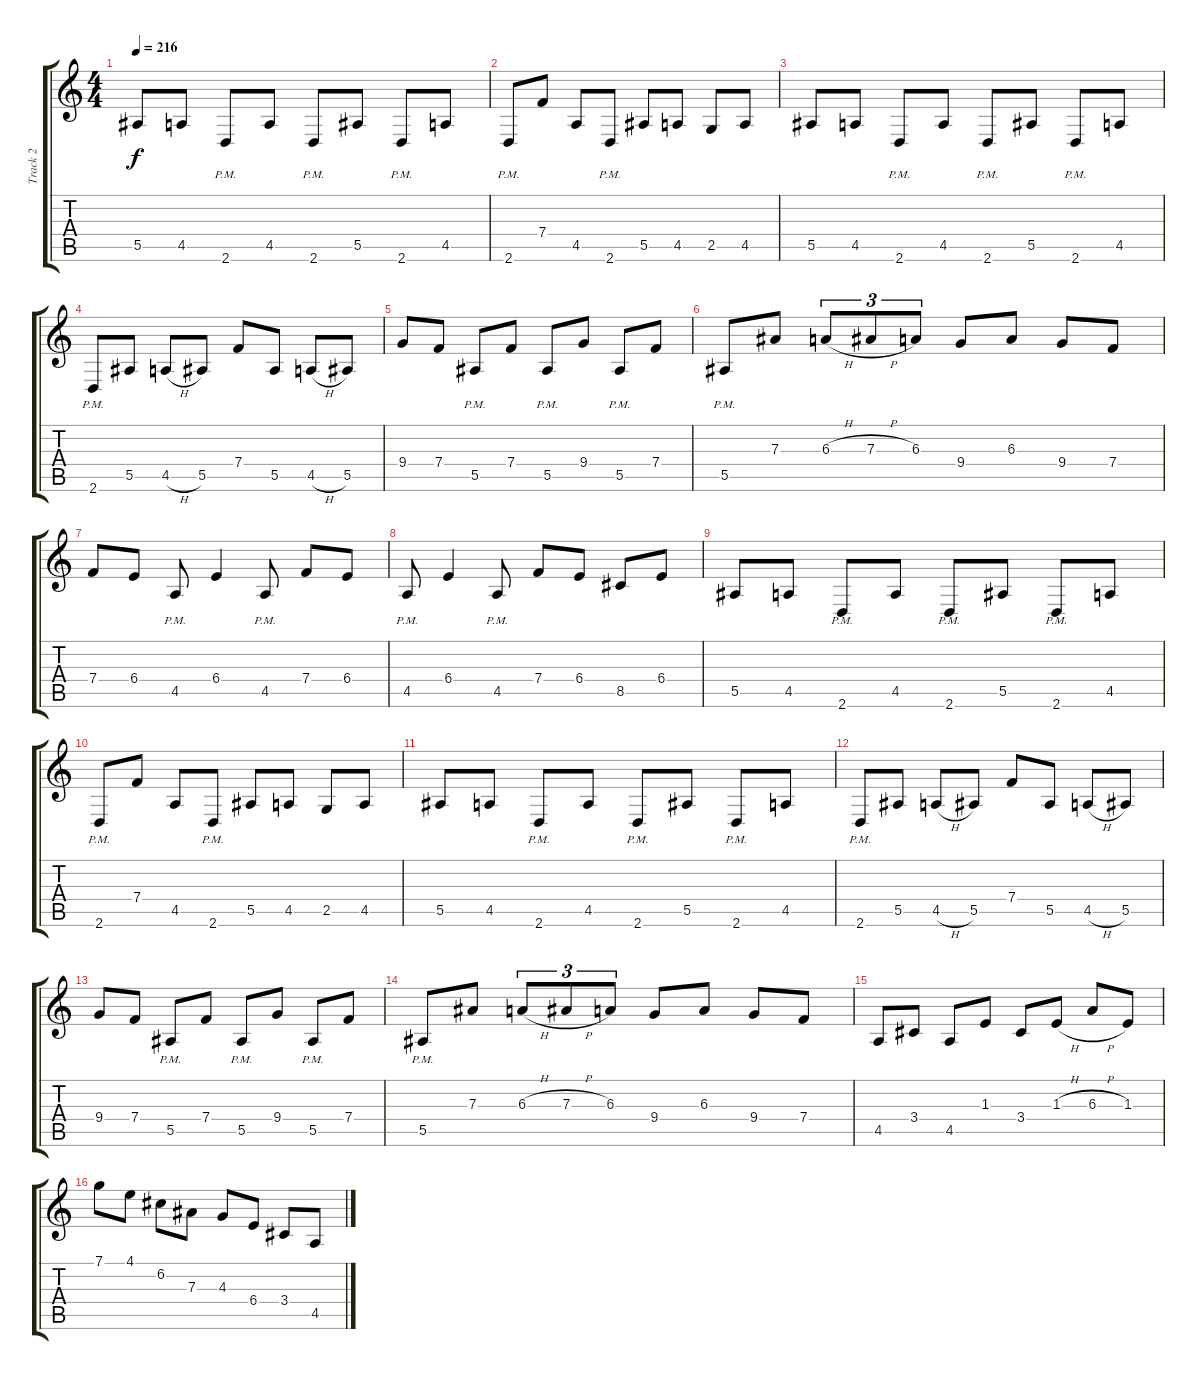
\track ("Track 2" "Track 2") {instrument overdrivenguitar}
\staff {score tabs}
\tuning (C4 G3 Eb3 Bb2 F2 C2) {hide}
\ts (4 4)
\tempo 216
\clef g2
\ks c
5.5.8{dy f} 4.5.8 2.6{pm}.8 4.5.8 2.6{pm}.8 5.5.8 2.6{pm}.8 4.5.8 |
2.6{pm}.8 7.4.8 4.5.8 2.6{pm}.8 5.5.8 4.5.8 2.5.8 4.5.8 |
5.5.8 4.5.8 2.6{pm}.8 4.5.8 2.6{pm}.8 5.5.8 2.6{pm}.8 4.5.8 |
2.6{pm}.8 5.5.8 4.5{h}.8 5.5.8 7.4.8 5.5.8 4.5{h}.8 5.5.8 |
9.4.8 7.4.8 5.5{pm}.8 7.4.8 5.5{pm}.8 9.4.8 5.5{pm}.8 7.4.8 |
5.5{pm}.8 7.3.8 6.3{h}.8{tu (3 2)} 7.3{h}.8{tu (3 2)} 6.3.8{tu (3 2)} 9.4.8 6.3.8 9.4.8 7.4.8 |
7.4.8 6.4.8 4.5{pm}.8 6.4.4 4.5{pm}.8 7.4.8 6.4.8 |
4.5{pm}.8 6.4.4 4.5{pm}.8 7.4.8 6.4.8 8.5.8 6.4.8 |
5.5.8 4.5.8 2.6{pm}.8 4.5.8 2.6{pm}.8 5.5.8 2.6{pm}.8 4.5.8 |
2.6{pm}.8 7.4.8 4.5.8 2.6{pm}.8 5.5.8 4.5.8 2.5.8 4.5.8 |
5.5.8 4.5.8 2.6{pm}.8 4.5.8 2.6{pm}.8 5.5.8 2.6{pm}.8 4.5.8 |
2.6{pm}.8 5.5.8 4.5{h}.8 5.5.8 7.4.8 5.5.8 4.5{h}.8 5.5.8 |
9.4.8 7.4.8 5.5{pm}.8 7.4.8 5.5{pm}.8 9.4.8 5.5{pm}.8 7.4.8 |
5.5{pm}.8 7.3.8 6.3{h}.8{tu (3 2)} 7.3{h}.8{tu (3 2)} 6.3.8{tu (3 2)} 9.4.8 6.3.8 9.4.8 7.4.8 |
4.5.8 3.4.8 4.5.8 1.3.8 3.4.8 1.3{h}.8 6.3{h}.8 1.3.8 |
7.1.8 4.1.8 6.2.8 7.3.8 4.3.8 6.4.8 3.4.8 4.5.8
